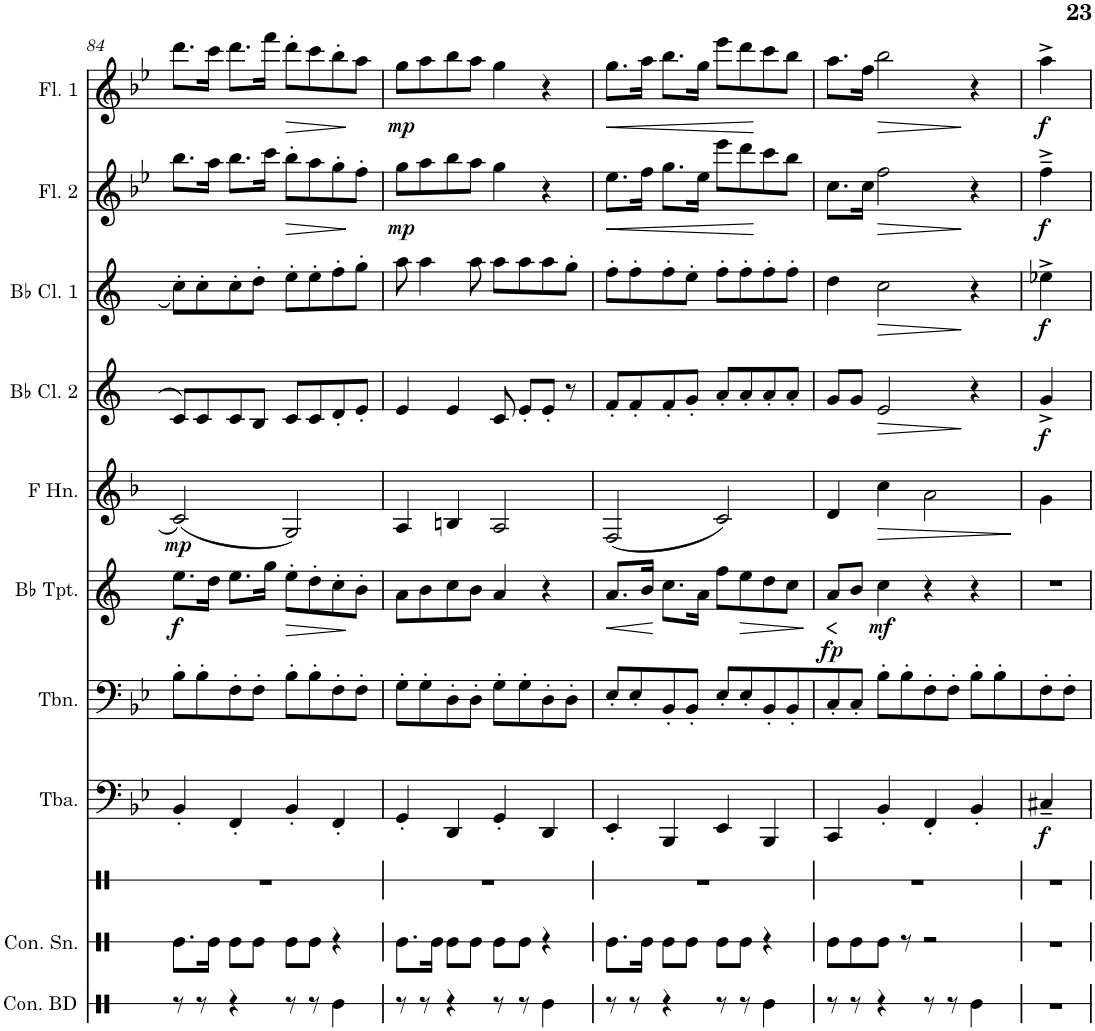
**kern	**kern	**kern	**kern	**dynam	**kern	**dynam	**kern	**dynam	**kern	**dynam	**kern	**dynam	**kern	**dynam	**kern	**dynam	**kern	**dynam
*part11	*part10	*part9	*part8	*part8	*part7	*part7	*part6	*part6	*part5	*part5	*part4	*part4	*part3	*part3	*part2	*part2	*part1	*part1
*staff11	*staff10	*staff9	*staff8	*staff8	*staff7	*staff7	*staff6	*staff6	*staff5	*staff5	*staff4	*staff4	*staff3	*staff3	*staff2	*staff2	*staff1	*staff1
*I"Concert Bass Drum	*I"Concert Snare Drum	*I"Crash Cymbal	*I"Tuba	*	*I"Trombone	*	*I"Bb Trumpet	*	*I"Horn in F	*	*I"Bb Clarinet 2	*	*I"Bb Clarinet 1	*	*I"Flute 2	*	*I"Flute 1	*
*I'Con. BD	*I'Con. Sn.	*I'Cym	*I'Tba.	*	*I'Tbn.	*	*I'Bb Tpt.	*	*	*	*I'Bb Cl. 2	*	*I'Bb Cl. 1	*	*I'Fl. 2	*	*I'Fl. 1	*
!!LO:PB:g=z
*clefX	*clefX	*clefX	*clefF4	*	*clefF4	*	*clefG2	*	*clefG2	*	*clefG2	*	*clefG2	*	*clefG2	*	*clefG2	*
*	*	*	*	*	*	*	*Trd1c2	*	*Trd4c7	*	*Trd1c2	*	*Trd1c2	*	*	*	*	*
*k[]	*k[]	*k[]	*k[b-e-]	*	*k[b-e-]	*	*k[]	*	*k[b-]	*	*k[]	*	*k[]	*	*k[b-e-]	*	*k[b-e-]	*
*M4/4	*M4/4	*M4/4	*M4/4	*	*M4/4	*	*M4/4	*	*M4/4	*	*M4/4	*	*M4/4	*	*M4/4	*	*M4/4	*
=84	=84	=84	=84	=84	=84	=84	=84	=84	=84	=84	=84	=84	=84	=84	=84	=84	=84	=84
!	!	!	!	!	!	!	!	!LO:DY:b	!	!LO:DY:b	!	!	!	!	!	!	!	!
8r	8.Re\L	1r	4BB-'/	.	8B-'\L	.	8.ee\L	f	(<2c/	mp	8c/L	.	8cc'\L	.	8.bb-\L	.	8.ddd\L	.
8r	.	.	.	.	8B-'\	.	.	.	.	.	8c/	.	8cc'\	.	.	.	.	.
.	16Re\Jk	.	.	.	.	.	16dd\Jk	.	.	.	.	.	.	.	16aa\Jk	.	16ccc\Jk	.
4r	8Re\L	.	4FF'/	.	8F'\	.	8.ee\L	.	.	.	8c/	.	8cc'\	.	8.bb-\L	.	8.ddd\L	.
.	8Re\J	.	.	.	8F'\J	.	.	.	.	.	8B/J	.	8dd'\J	.	.	.	.	.
.	.	.	.	.	.	.	16gg\Jk	.	.	.	.	.	.	.	16ccc\Jk	.	16fff\Jk	.
!	!	!	!	!	!	!	!	!LO:HP:b	!	!	!	!	!	!	!	!LO:HP:b	!	!LO:HP:b
8r	8Re\L	.	4BB-'/	.	8B-'\L	.	8ee'\L	>	2G/)	.	8c/L	.	8ee'\L	.	8bb-'\L	>	8ddd'\L	>
8r	8Re\J	.	.	.	8B-'\	.	8dd'\	.	.	.	8c/	.	8ee'\	.	8aa\	.	8ccc\	.
4Re\	4r	.	4FF'/	.	8F'\	.	8cc'\	.	.	.	8d'/	.	8ff'\	.	8gg'\	.	8bb-'\	.
.	.	.	.	.	8F'\J	.	8b'\J	.	.	.	8e'/J	.	8gg'\J	.	8ff'\J	.	8aa\J	.
=85	=85	=85	=85	=85	=85	=85	=85	=85	=85	=85	=85	=85	=85	=85	=85	=85	=85	=85
!	!	!	!	!	!	!	!	!	!	!	!	!	!	!	!	!LO:DY:b	!	!LO:DY:b
8r	8.Re\L	1r	4GG'/	.	8G'\L	.	8a\L	.	4A/	.	4e/	.	8aa\	.	8gg\L	mp	8gg\L	mp
8r	.	.	.	.	8G'\	.	8b\	.	.	.	.	.	4aa\	.	8aa\	.	8aa\	.
.	16Re\Jk	.	.	.	.	.	.	.	.	.	.	.	.	.	.	.	.	.
4r	8Re\L	.	4DD/	.	8D'\	.	8cc\	.	4Bn/	.	4e/	.	.	.	8bb-\	.	8bb-\	.
.	8Re\J	.	.	.	8D'\J	.	8b\J	.	.	.	.	.	8aa\	.	8aa\J	.	8aa\J	.
8r	8Re\L	.	4GG'/	.	8G'\L	.	4a/	.	2A/	.	8c/	.	8aa\L	.	4gg\	.	4gg\	.
8r	8Re\J	.	.	.	8G'\	.	.	.	.	.	8e'/L	.	8aa\	.	.	.	.	.
4Re\	4r	.	4DD/	.	8D'\	.	4r	.	.	.	8e'/J	.	8aa\	.	4r	.	4r	.
.	.	.	.	.	8D'\J	.	.	.	.	.	8r	.	8gg'\J	.	.	.	.	.
=86	=86	=86	=86	=86	=86	=86	=86	=86	=86	=86	=86	=86	=86	=86	=86	=86	=86	=86
!	!	!	!	!	!	!	!	!LO:HP:b	!	!	!	!	!	!	!	!LO:HP:b	!	!LO:HP:b
8r	8.Re\L	1r	4EE-'/	.	8E-'/L	.	8.a/L	<	(<2F/	.	8f'/L	.	8ff'\L	.	8.ee-\L	<	8.gg\L	<
8r	.	.	.	.	8E-'/	.	.	.	.	.	8f'/	.	8ff'\	.	.	.	.	.
.	16Re\Jk	.	.	.	.	.	16b/Jk	.	.	.	.	.	.	.	16ff\Jk	.	16aa\Jk	.
4r	8Re\L	.	4BBB-/	.	8BB-'/	.	8.cc\L	]	.	.	8f'/	.	8ff'\	.	8.gg\L	.	8.bb-\L	.
.	8Re\J	.	.	.	8BB-'/J	.	.	.	.	.	8g'/J	.	8ee'\J	.	.	.	.	.
.	.	.	.	.	.	.	16a\Jk	.	.	.	.	.	.	.	16ee-\Jk	.	16gg\Jk	.
8r	8Re\L	.	4EE-/	.	8E-'/L	.	8ff\L	.	2c/)	.	8a'/L	.	8ff'\L	.	8eee-\L	.	8eee-\L	.
!	!	!	!	!	!	!	!	!LO:HP:b	!	!	!	!	!	!	!	!	!	!
8r	8Re\J	.	.	.	8E-'/	.	8ee\	>	.	.	8a'/	.	8ff'\	.	8ddd\	.	8ddd\	.
4Re\	4r	.	4BBB-/	.	8BB-'/	.	8dd\	.	.	.	8a'/	.	8ff'\	.	8ccc\	]	8ccc\	]
.	.	.	.	.	8BB-'/	.	8cc\J	.	.	.	8a'/J	.	8ff'\J	.	8bb-\J	.	8bb-\J	.
.	.	.	.	.	.	.	.	[ ]	.	.	.	.	.	.	.	.	.	.
=87	=87	=87	=87	=87	=87	=87	=87	=87	=87	=87	=87	=87	=87	=87	=87	=87	=87	=87
!	!	!	!	!	!	!LO:DY:a	!	!	!	!	!	!	!	!	!	!	!	!
8r	8Re\L	1r	4CC/	.	8C'/	fp	8a/L	.	4d/	.	8g/L	.	4dd\	.	8.cc\L	.	8.aa\L	.
8r	8Re\	.	.	.	8C'/J	.	8b/J	.	.	.	8g/J	.	.	.	.	.	.	.
.	.	.	.	.	.	.	.	.	.	.	.	.	.	.	16cc\Jk	.	16ff\Jk	.
!	!	!	!	!	!	!	!	!LO:DY:b	!	!	!	!	!	!	!	!	!	!
4r	8Re\J	.	4BB-'/	.	8B-'\L	.	4cc\	mf	4cc\	.	2e/	.	2cc\	.	2ff\	.	2bb-\	.
.	8r	.	.	.	8B-'\	.	.	.	.	.	.	.	.	.	.	.	.	.
8r	2r	.	4FF'/	.	8F'\	.	4r	.	2a\	.	.	.	.	.	.	.	.	.
8r	.	.	.	.	8F'\J	.	.	.	.	.	.	.	.	.	.	.	.	.
4Re\	.	.	4BB-'/	.	8B-'\L	.	4r	.	.	.	4r	.	4r	.	4r	[	4r	[
.	.	.	.	.	8B-'\	.	.	.	.	.	.	.	.	.	.	.	.	.
=88	=88	=88	=88	=88	=88	=88	=88	=88	=88	=88	=88	=88	=88	=88	=88	=88	=88	=88
!	!	!	!	!LO:DY:b	!	!	!	!	!	!	!	!LO:DY:b	!	!LO:DY:b	!	!LO:DY:b	!	!LO:DY:b
1r	1r	1r	4C#X~/	f	8F'\	.	1r	.	4g\	.	4g^/	f	4ee-X^\	f	4ff~^\	f	4aa^\	f
.	.	.	.	.	8F'\J	.	.	.	.	.	.	.	.	.	.	.	.	.
.	.	.	2.ryy	.	2.ryy	.	.	.	2.ryy	.	2.ryy	.	2.ryy	.	2.ryy	.	2.ryy	.
=	=	=	=	=	=	=	=	=	=	=	=	=	=	=	=	=	=	=
*-	*-	*-	*-	*-	*-	*-	*-	*-	*-	*-	*-	*-	*-	*-	*-	*-	*-	*-
